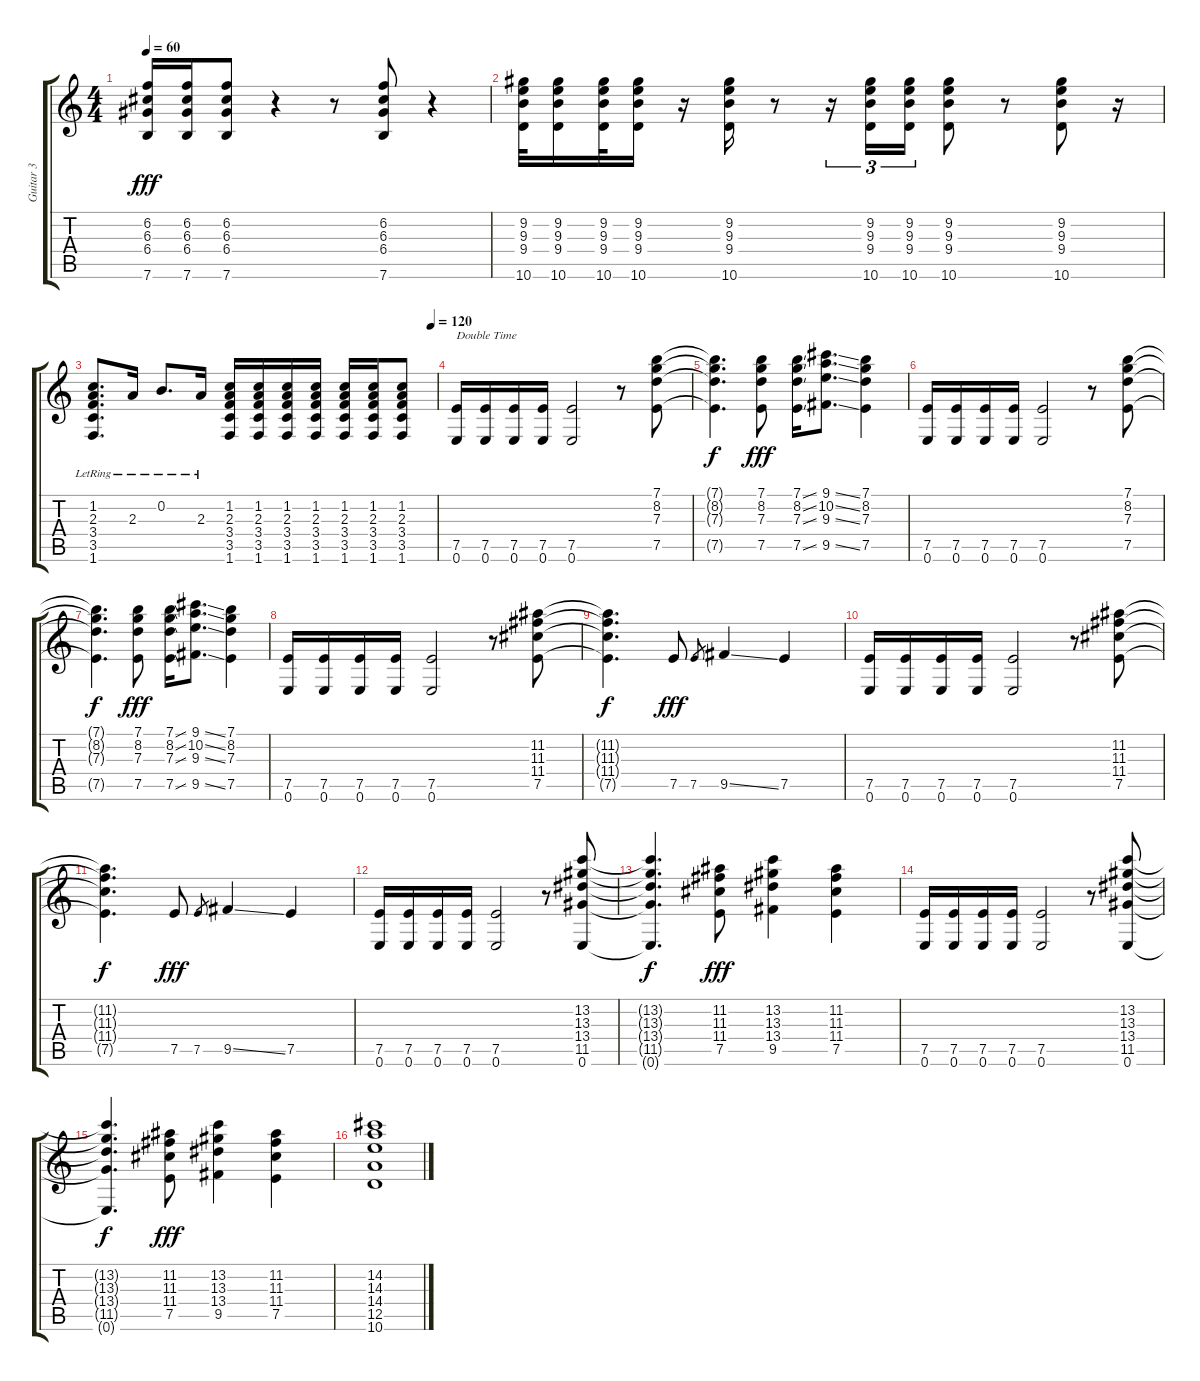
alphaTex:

\track ("Guitar 3" "Guitar 3") {instrument electricguitarclean}
\staff {score tabs}
\tuning (E4 B3 G3 D3 A2 E2) {hide}
\ts (4 4)
\tempo 60
\clef g2
\ks c
(6.2 6.3 6.4 7.6).16{dy fff} (6.2 6.3 6.4 7.6).16 (6.2 6.3 6.4 7.6).8 r.4 r.8 (6.2 6.3 6.4 7.6).8 r.4 |
(9.2 9.3 9.4 10.6).32 (9.2 9.3 9.4 10.6).16 (9.2 9.3 9.4 10.6).32 (9.2 9.3 9.4 10.6).16 r.16 (9.2 9.3 9.4 10.6).16 r.8 r.16{tu (3 2)} (9.2 9.3 9.4 10.6).16{tu (3 2)} (9.2 9.3 9.4 10.6).16{tu (3 2)} (9.2 9.3 9.4 10.6).8 r.8 (9.2 9.3 9.4 10.6).8 r.16 |
\tempo (120 0.984375)
(1.2{lr} 2.3{lr} 3.4{lr} 3.5{lr} 1.6{lr}).8{d} 2.3{lr}.16 0.2{lr}.8{d} 2.3{lr}.16 (1.2 2.3 3.4 3.5 1.6).16 (1.2 2.3 3.4 3.5 1.6).16 (1.2 2.3 3.4 3.5 1.6).16 (1.2 2.3 3.4 3.5 1.6).16 (1.2 2.3 3.4 3.5 1.6).16 (1.2 2.3 3.4 3.5 1.6).16 (1.2 2.3 3.4 3.5 1.6).8 |
(7.5 0.6).16{txt "Double Time"} (7.5 0.6).16 (7.5 0.6).16 (7.5 0.6).16 (7.5 0.6).2 r.8 (7.1 8.2 7.3 7.5).8 |
(7.1{t} 8.2{t} 7.3{t} 7.5{t}).4{d dy f} (7.1 8.2 7.3 7.5).8{dy fff} (7.1{ss} 8.2{ss} 7.3{ss} 7.5{ss}).16 (9.1{ss} 10.2{ss} 9.3{ss} 9.5{ss}).8{d} (7.1 8.2 7.3 7.5).4 |
(7.5 0.6).16 (7.5 0.6).16 (7.5 0.6).16 (7.5 0.6).16 (7.5 0.6).2 r.8 (7.1 8.2 7.3 7.5).8 |
(7.1{t} 8.2{t} 7.3{t} 7.5{t}).4{d dy f} (7.1 8.2 7.3 7.5).8{dy fff} (7.1{ss} 8.2{ss} 7.3{ss} 7.5{ss}).16 (9.1{ss} 10.2{ss} 9.3{ss} 9.5{ss}).8{d} (7.1 8.2 7.3 7.5).4 |
(7.5 0.6).16 (7.5 0.6).16 (7.5 0.6).16 (7.5 0.6).16 (7.5 0.6).2 r.8 (11.2 11.3 11.4 7.5).8 |
(11.2{t} 11.3{t} 11.4{t} 7.5{t}).4{d dy f} 7.5.8{dy fff} 7.5.8{gr} 9.5{ss}.4 7.5.4 |
(7.5 0.6).16 (7.5 0.6).16 (7.5 0.6).16 (7.5 0.6).16 (7.5 0.6).2 r.8 (11.2 11.3 11.4 7.5).8 |
(11.2{t} 11.3{t} 11.4{t} 7.5{t}).4{d dy f} 7.5.8{dy fff} 7.5.8{gr} 9.5{ss}.4 7.5.4 |
(7.5 0.6).16 (7.5 0.6).16 (7.5 0.6).16 (7.5 0.6).16 (7.5 0.6).2 r.8 (13.2 13.3 13.4 11.5 0.6).8 |
(13.2{t} 13.3{t} 13.4{t} 11.5{t} 0.6{t}).4{d dy f} (11.2 11.3 11.4 7.5).8{dy fff} (13.2 13.3 13.4 9.5).4 (11.2 11.3 11.4 7.5).4 |
(7.5 0.6).16 (7.5 0.6).16 (7.5 0.6).16 (7.5 0.6).16 (7.5 0.6).2 r.8 (13.2 13.3 13.4 11.5 0.6).8 |
(13.2{t} 13.3{t} 13.4{t} 11.5{t} 0.6{t}).4{d dy f} (11.2 11.3 11.4 7.5).8{dy fff} (13.2 13.3 13.4 9.5).4 (11.2 11.3 11.4 7.5).4 |
(14.2 14.3 14.4 12.5 10.6).1
